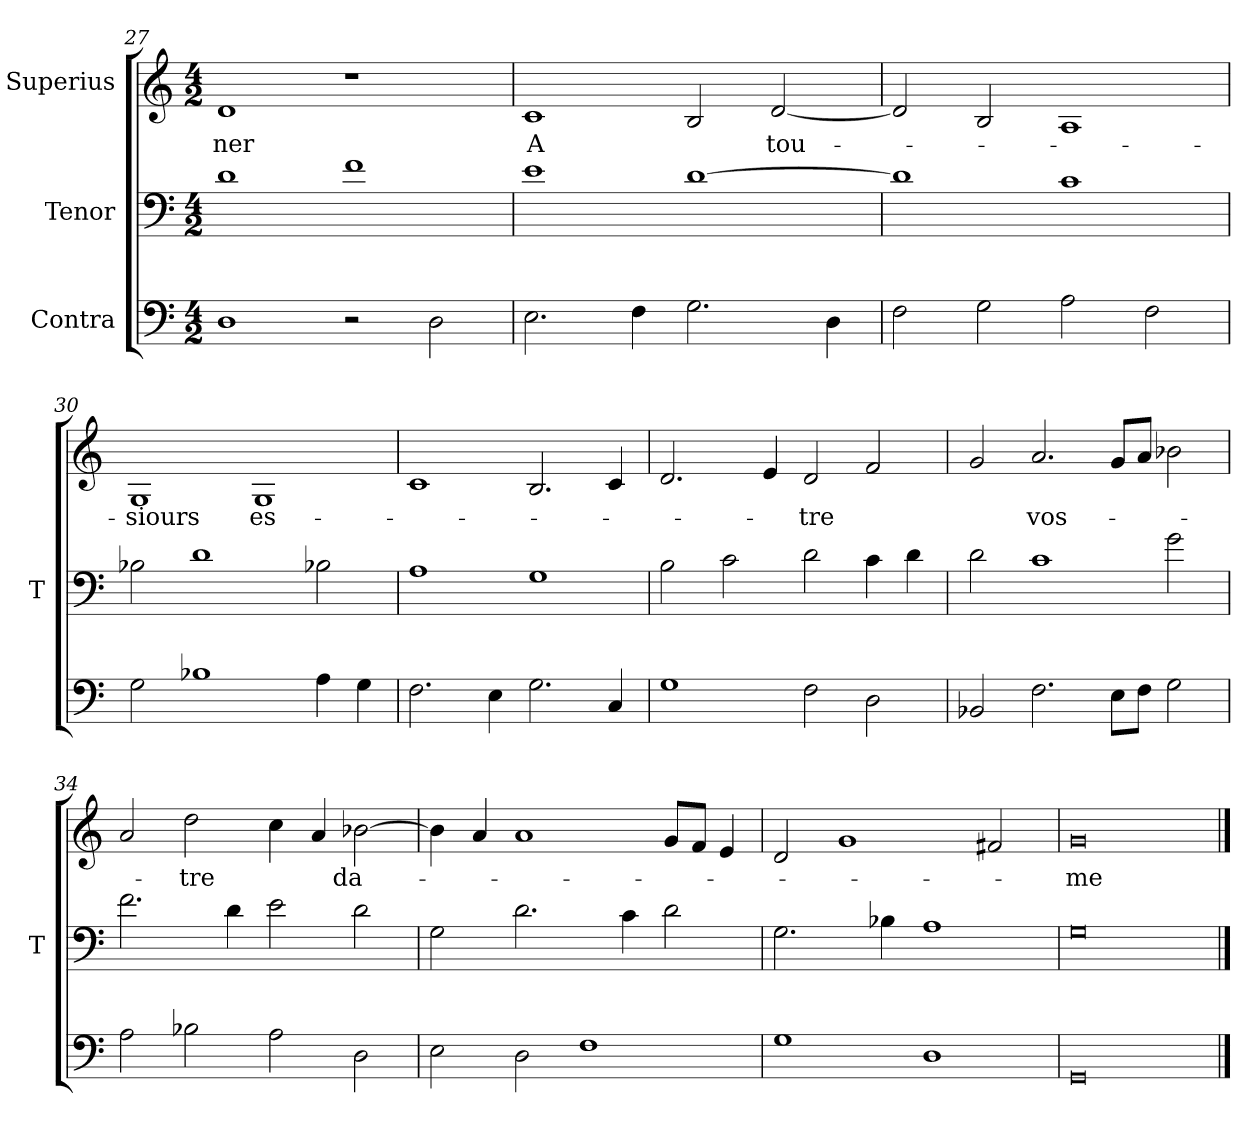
**kern	**kern	**kern	**text
*part3	*part2	*part1	*part1
*staff3	*staff2	*staff1	*staff1
*I"Contra	*I"Tenor	*I"Superius	*
*	*I'T	*	*
*clefF4	*clefF4	*clefG2	*
*M4/2	*M4/2	*M4/2	*
=27	=27	=27	=27
1D	1d	1d	-ner
2r	1f	1r	.
2D	.	.	.
=28	=28	=28	=28
2.E	1e	1c	-A
4F	.	.	.
2.G	[1d	2B	.
.	.	[2d	tou-
4D	.	.	.
=29	=29	=29	=29
2F	1d]	2d]	.
2G	.	2B	.
2A	1c	1A	.
2F	.	.	.
=30	=30	=30	=30
2G	2B-X	1G	-siours
1B-X	1d	.	.
.	.	1G	es-
4A	2B-X	.	.
4G	.	.	.
=31	=31	=31	=31
2.F	1A	1c	.
4E	.	.	.
2.G	1G	2.B	.
4C	.	4c	.
=32	=32	=32	=32
1G	2B	2.d	.
.	2c	.	.
.	.	4e	.
2F	2d	2d	-tre
2D	4c	2f	.
.	4d	.	.
=33	=33	=33	=33
2BB-X	2d	2g	.
2.F	1c	2.a	vos-
8E\L	.	8g/L	.
8F\J	.	8a/J	.
2G	2g	2b-X	.
=34	=34	=34	=34
2A	2.f	2a	.
2B-X	.	2dd	-tre
.	4d	.	.
2A	2e	4cc	.
.	.	4a	.
2D	2d	[2b-X	da-
=35	=35	=35	=35
2E	2G	4b-]	.
.	.	4a	.
2D	2.d	1a	.
1F	.	.	.
.	4c	.	.
.	2d	8g/L	.
.	.	8f/J	.
.	.	4e	.
=36	=36	=36	=36
1G	2.G	2d	.
.	.	1g	.
.	4B-X	.	.
1D	1A	.	.
.	.	2f#X	.
=37	=37	=37	=37
0GG	0G	0g	-me
==	==	==	==
*-	*-	*-	*-
